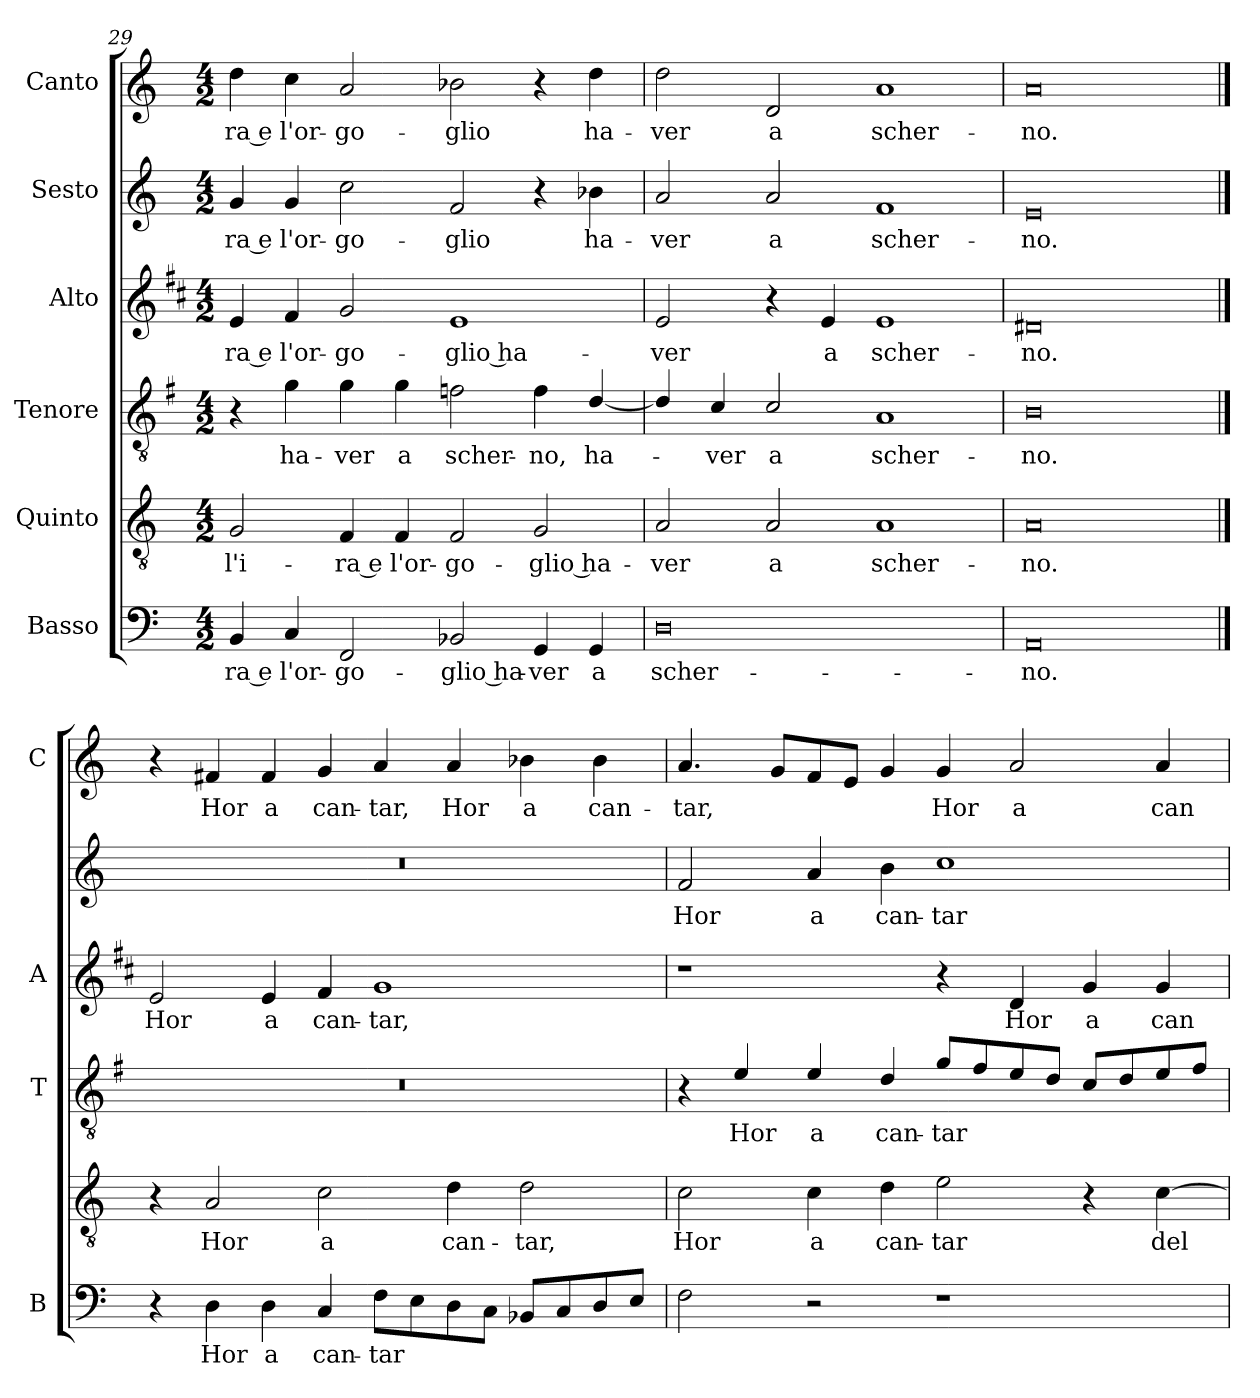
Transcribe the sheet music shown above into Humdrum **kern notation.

**kern	**text	**kern	**text	**kern	**text	**kern	**text	**kern	**text	**kern	**text
*part6	*part6	*part5	*part5	*part4	*part4	*part3	*part3	*part2	*part2	*part1	*part1
*staff6	*staff6	*staff5	*staff5	*staff4	*staff4	*staff3	*staff3	*staff2	*staff2	*staff1	*staff1
*I"Basso	*	*I"Quinto	*	*I"Tenore	*	*I"Alto	*	*I"Sesto	*	*I"Canto	*
*I'B	*	*	*	*I'T	*	*I'A	*	*	*	*I'C	*
!!LO:LB:g=z
*clefF4	*	*clefGv2	*	*clefGv2	*	*clefG2	*	*clefG2	*	*clefG2	*
*	*	*	*	*ITrd4c7	*	*ITrd1c2	*	*	*	*	*
*k[]	*	*k[]	*	*k[]	*	*k[]	*	*k[]	*	*k[]	*
*C:	*	*C:	*	*C:	*	*C:	*	*C:	*	*C:	*
*M4/2	*	*M4/2	*	*M4/2	*	*M4/2	*	*M4/2	*	*M4/2	*
=29	=29	=29	=29	=29	=29	=29	=29	=29	=29	=29	=29
!	!LO:LY:b	!	!LO:LY:b	!	!	!	!LO:LY:b	!	!LO:LY:b	!	!LO:LY:b
4BB/	-ra e	2G/	l'i-	4r	.	4d/	-ra e	4g/	-ra e	4dd\	-ra e
!	!LO:LY:b	!	!	!	!LO:LY:b	!	!LO:LY:b	!	!LO:LY:b	!	!LO:LY:b
4C/	l'or-	.	.	4c\	ha-	4e/	l'or-	4g/	l'or-	4cc\	l'or-
!	!LO:LY:b	!	!LO:LY:b	!	!LO:LY:b	!	!LO:LY:b	!	!LO:LY:b	!	!LO:LY:b
2FF/	-go-	4F/	-ra e	4c\	-ver	2f/	-go-	2cc\	-go-	2a/	-go-
!	!	!	!LO:LY:b	!	!LO:LY:b	!	!	!	!	!	!
.	.	4F/	l'or-	4c\	a	.	.	.	.	.	.
!	!LO:LY:b	!	!LO:LY:b	!	!LO:LY:b	!	!LO:LY:b	!	!LO:LY:b	!	!LO:LY:b
2BB-X/	-glio ha-	2F/	-go-	2B-X\	scher-	1d	-glio ha-	2f/	-glio	2b-X\	-glio
!	!LO:LY:b	!	!LO:LY:b	!	!LO:LY:b	!	!	!	!	!	!
4GG/	-ver	2G/	-glio ha-	4B-\	-no,	.	.	4r	.	4r	.
!	!LO:LY:b	!	!	!	!LO:LY:b	!	!	!	!LO:LY:b	!	!LO:LY:b
4GG/	a	.	.	[4G/	ha-	.	.	4b-X\	ha-	4dd\	ha-
=30	=30	=30	=30	=30	=30	=30	=30	=30	=30	=30	=30
!	!LO:LY:b	!	!LO:LY:b	!	!	!	!LO:LY:b	!	!LO:LY:b	!	!LO:LY:b
0D	scher-	2A/	-ver	4G/]	.	2d/	-ver	2a/	-ver	2dd\	-ver
!	!	!	!	!	!LO:LY:b	!	!	!	!	!	!
.	.	.	.	4F/	-ver	.	.	.	.	.	.
!	!	!	!LO:LY:b	!	!LO:LY:b	!	!	!	!LO:LY:b	!	!LO:LY:b
.	.	2A/	a	2F/	a	4r	.	2a/	a	2d/	a
!	!	!	!	!	!	!	!LO:LY:b	!	!	!	!
.	.	.	.	.	.	4d/	a	.	.	.	.
!	!	!	!LO:LY:b	!	!LO:LY:b	!	!LO:LY:b	!	!LO:LY:b	!	!LO:LY:b
.	.	1A	scher-	1D	scher-	1d	scher-	1f	scher-	1a	scher-
=31	=31	=31	=31	=31	=31	=31	=31	=31	=31	=31	=31
!	!LO:LY:b	!	!LO:LY:b	!	!LO:LY:b	!	!LO:LY:b	!	!LO:LY:b	!	!LO:LY:b
0AA	-no.	0A	-no.	0E	-no.	0c#X	-no.	0e	-no.	0a	-no.
==32	==32	==32	==32	==32	==32	==32	==32	==32	==32	==32	==32
!	!	!	!	!	!	!	!LO:LY:b	!	!	!	!
4r	.	4r	.	0r	.	2d/	Hor	0r	.	4r	.
!	!LO:LY:b	!	!LO:LY:b	!	!	!	!	!	!	!	!LO:LY:b
4D\	Hor	2A/	Hor	.	.	.	.	.	.	4f#X/	Hor
!	!LO:LY:b	!	!	!	!	!	!LO:LY:b	!	!	!	!LO:LY:b
4D\	a	.	.	.	.	4d/	a	.	.	4f#/	a
!	!LO:LY:b	!	!LO:LY:b	!	!	!	!LO:LY:b	!	!	!	!LO:LY:b
4C/	can-	2c\	a	.	.	4e/	can-	.	.	4g/	can-
!	!LO:LY:b	!	!	!	!	!	!LO:LY:b	!	!	!	!LO:LY:b
8F\L	-tar	.	.	.	.	1f	-tar,	.	.	4a/	-tar,
8E\	.	.	.	.	.	.	.	.	.	.	.
!	!	!	!LO:LY:b	!	!	!	!	!	!	!	!LO:LY:b
8D\	.	4d\	can-	.	.	.	.	.	.	4a/	Hor
8C\J	.	.	.	.	.	.	.	.	.	.	.
!	!	!	!LO:LY:b	!	!	!	!	!	!	!	!LO:LY:b
8BB-X/L	.	2d\	-tar,	.	.	.	.	.	.	4b-X\	a
8C/	.	.	.	.	.	.	.	.	.	.	.
!	!	!	!	!	!	!	!	!	!	!	!LO:LY:b
8D/	.	.	.	.	.	.	.	.	.	4b-\	can-
8E/J	.	.	.	.	.	.	.	.	.	.	.
!!LO:LB:g=z
=33	=33	=33	=33	=33	=33	=33	=33	=33	=33	=33	=33
!	!	!	!LO:LY:b	!	!	!	!	!	!LO:LY:b	!	!LO:LY:b
2F\	.	2c\	Hor	4r	.	1r	.	2f/	Hor	4.a/	-tar,
!	!	!	!	!	!LO:LY:b	!	!	!	!	!	!
.	.	.	.	4A/	Hor	.	.	.	.	.	.
.	.	.	.	.	.	.	.	.	.	8g/L	.
!	!	!	!LO:LY:b	!	!LO:LY:b	!	!	!	!LO:LY:b	!	!
2r	.	4c\	a	4A/	a	.	.	4a/	a	8f/	.
.	.	.	.	.	.	.	.	.	.	8e/J	.
!	!	!	!LO:LY:b	!	!LO:LY:b	!	!	!	!LO:LY:b	!	!
.	.	4d\	can-	4G/	can-	.	.	4b\	can-	4g/	.
!	!	!	!LO:LY:b	!	!LO:LY:b	!	!	!	!LO:LY:b	!	!LO:LY:b
1r	.	2e\	-tar	8c/L	-tar	4r	.	1cc	-tar	4g/	Hor
.	.	.	.	8B/	.	.	.	.	.	.	.
!	!	!	!	!	!	!	!LO:LY:b	!	!	!	!LO:LY:b
.	.	.	.	8A/	.	4c/	Hor	.	.	2a/	a
.	.	.	.	8G/J	.	.	.	.	.	.	.
!	!	!	!	!	!	!	!LO:LY:b	!	!	!	!
.	.	4r	.	8F/L	.	4f/	a	.	.	.	.
.	.	.	.	8G/	.	.	.	.	.	.	.
!	!	!	!LO:LY:b	!	!	!	!LO:LY:b	!	!	!	!LO:LY:b
.	.	[4c\	del	8A/	.	4f/	can-	.	.	4a/	can-
.	.	.	.	8B/J	.	.	.	.	.	.	.
=	=	=	=	=	=	=	=	=	=	=	=
*-	*-	*-	*-	*-	*-	*-	*-	*-	*-	*-	*-
